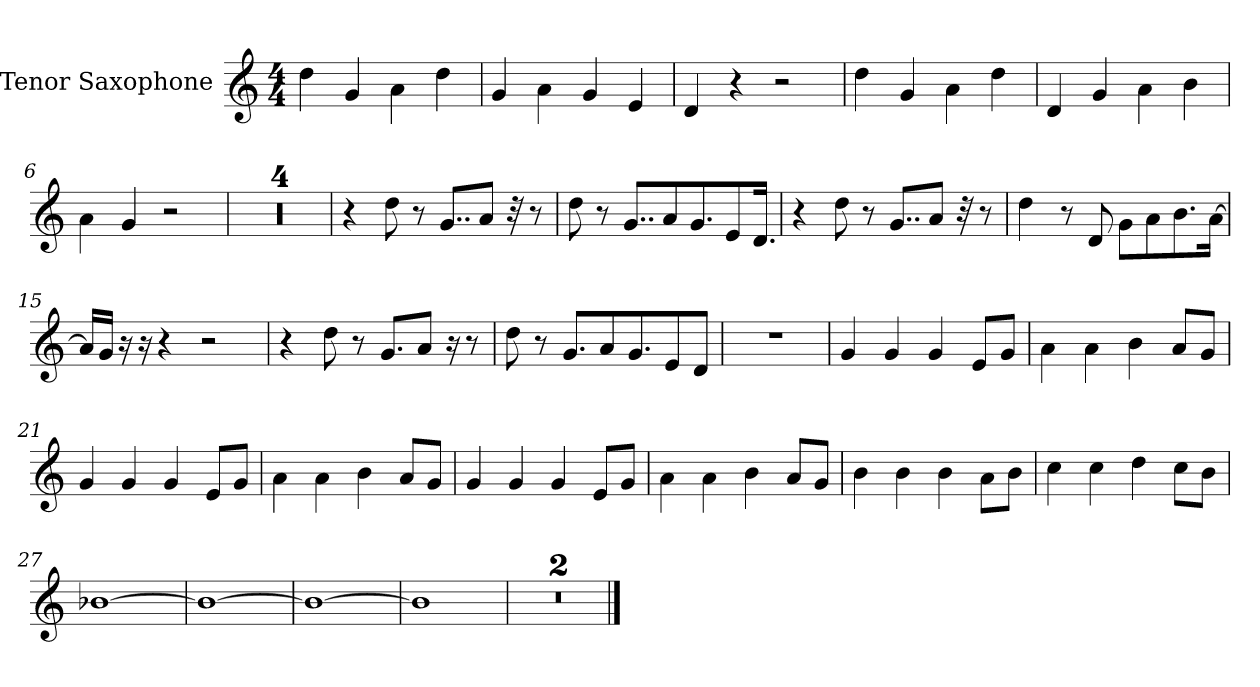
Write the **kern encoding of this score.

**kern
*part1
*staff1
*I"Tenor Saxophone
*I'T. Sax.
*clefG2
*ITrd8c14
*k[]
*C:
*M4/4
=1
4d\
4G/
4A\
4d\
=2
4G/
4A\
4G/
4E/
=3
4D/
4r
2r
=4
4d\
4G/
4A\
4d\
=5
4D/
4G/
4A\
4B\
=6
4A\
4G/
2r
=7
1r
=8
1r
=9
1r
=10
1r
!!LO:LB:g=z
=11
4r
8d\
8r
8..G/L
8A/J
32r
8r
=12
8d\
8r
8..G/L
8A/
8.G/
8E/
16.D/Jk
=13
4r
8d\
8r
8..G/L
8A/J
32r
8r
=14
4d\
8r
8D/
8G\L
8A\
8.B\
[16A\Jk
=15
16A/LL]
16G/JJ
16r
16r
4r
2r
!!LO:LB:g=z
=16
4r
8d\
8r
8.G/L
8A/J
16r
8r
=17
8d\
8r
8.G/L
8A/
8.G/
8E/
8D/J
=18
1r
=19
4G/
4G/
4G/
8E/L
8G/J
=20
4A\
4A\
4B\
8A/L
8G/J
=21
4G/
4G/
4G/
8E/L
8G/J
!!LO:LB:g=z
=22
4A\
4A\
4B\
8A/L
8G/J
=23
4G/
4G/
4G/
8E/L
8G/J
=24
4A\
4A\
4B\
8A/L
8G/J
=25
4B\
4B\
4B\
8A\L
8B\J
=26
4c\
4c\
4d\
8c\L
8B\J
=27
[1B-X
=28
1B-_
=29
1B-_
=30
1B-]
!!LO:LB:g=z
=31
1r
=32
1r
==
*-
